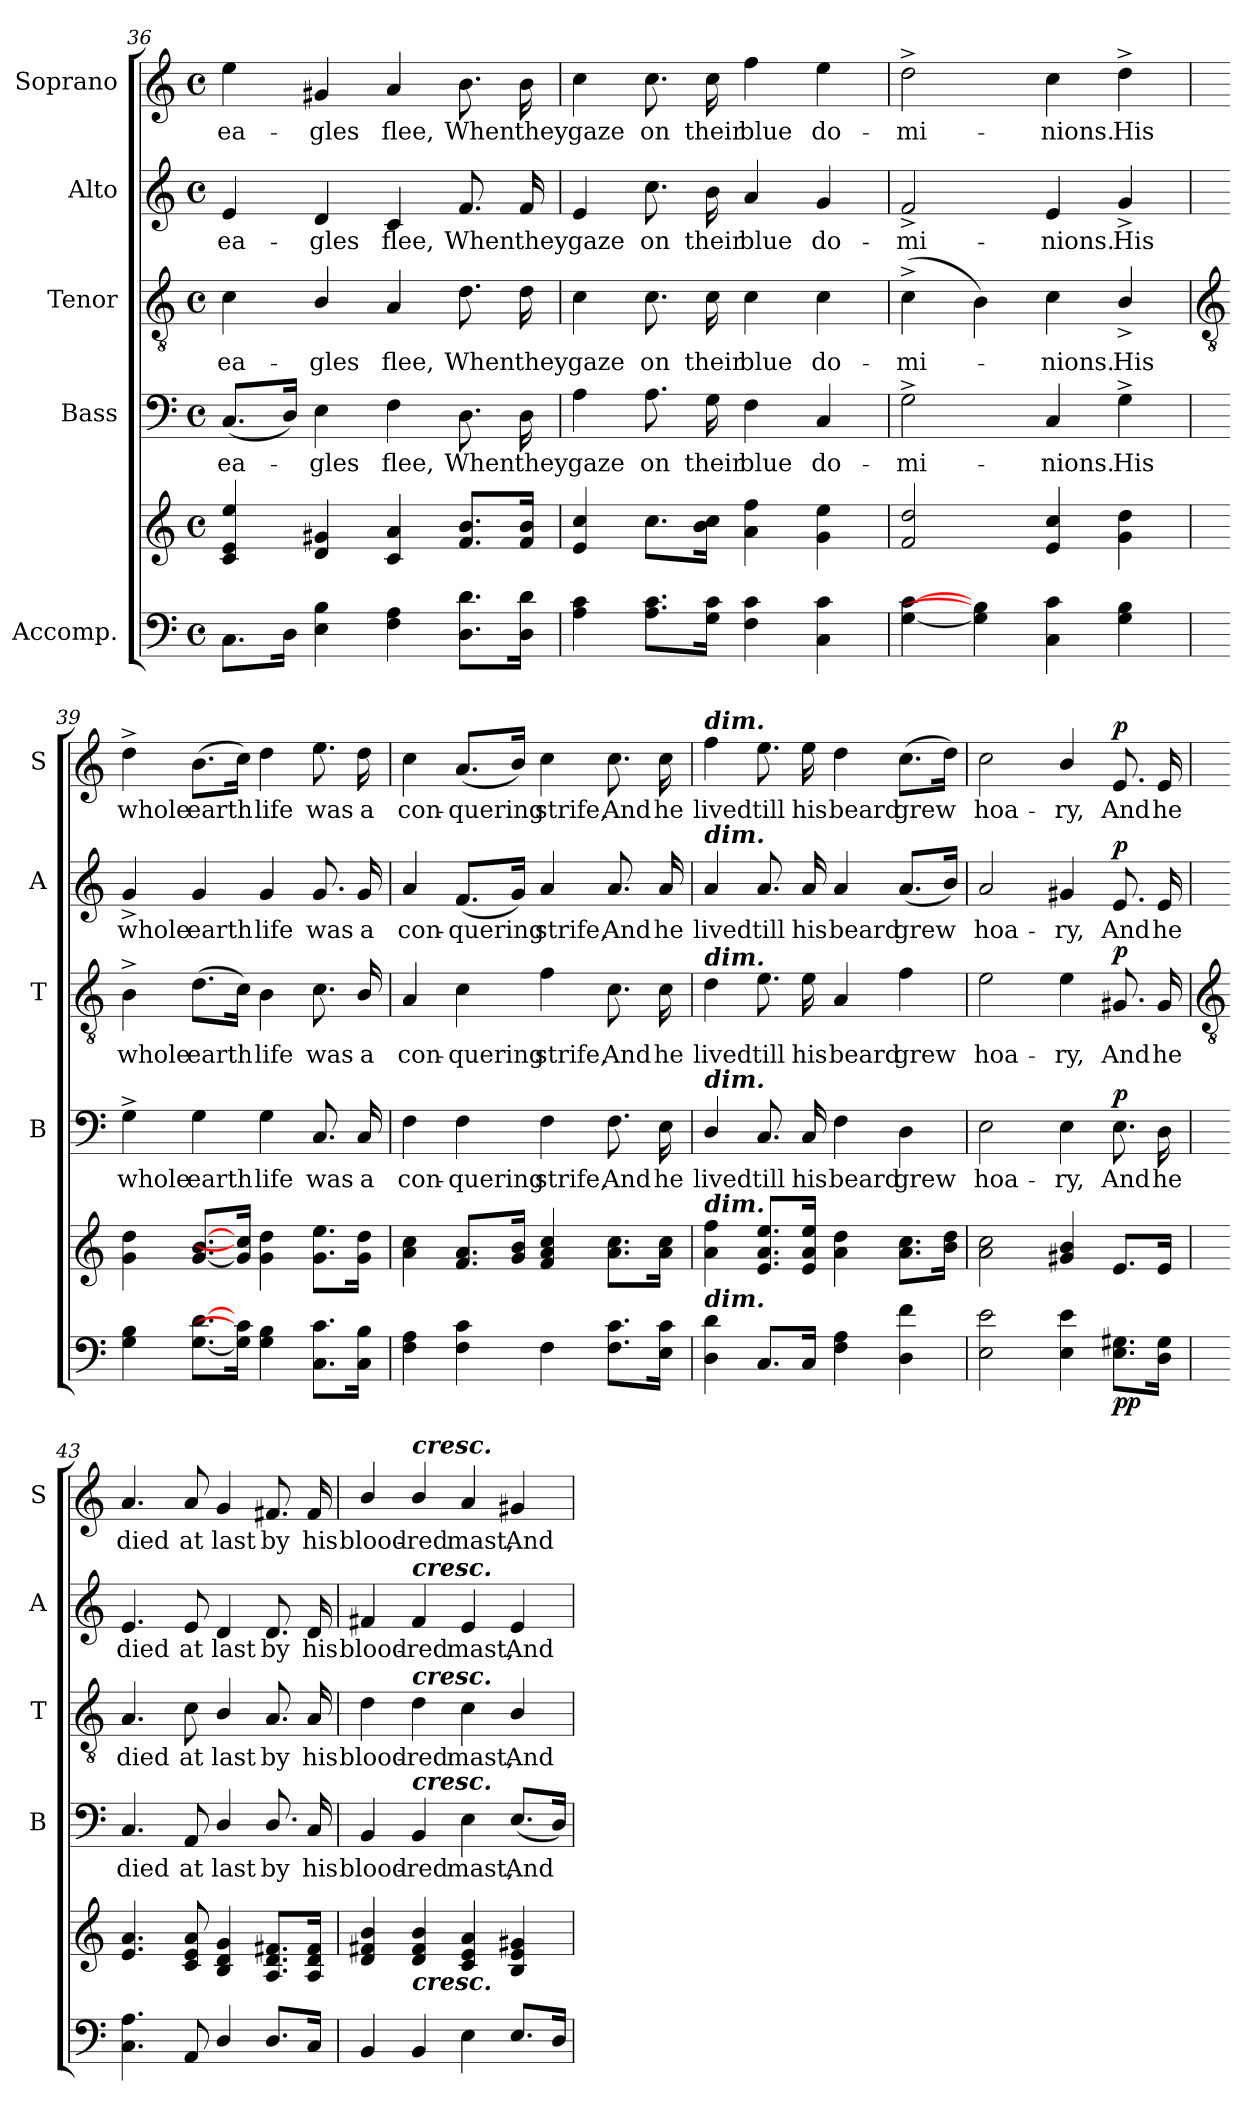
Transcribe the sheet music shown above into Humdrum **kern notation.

**kern	**kern	**dynam	**kern	**text	**dynam	**kern	**text	**dynam	**kern	**text	**dynam	**kern	**text	**dynam
*part5	*part5	*part5	*part4	*part4	*part4	*part3	*part3	*part3	*part2	*part2	*part2	*part1	*part1	*part1
*staff6	*staff5	*staff5/6	*staff4	*staff4	*staff4	*staff3	*staff3	*staff3	*staff2	*staff2	*staff2	*staff1	*staff1	*staff1
*I"Accomp.	*	*	*I"Bass	*	*	*I"Tenor	*	*	*I"Alto	*	*	*I"Soprano	*	*
*	*	*	*I'B	*	*	*I'T	*	*	*I'A	*	*	*I'S	*	*
*clefF4	*clefG2	*	*clefF4	*	*	*clefGv2	*	*	*clefG2	*	*	*clefG2	*	*
*k[]	*k[]	*	*k[]	*	*	*k[]	*	*	*k[]	*	*	*k[]	*	*
*C:	*C:	*	*C:	*	*	*C:	*	*	*C:	*	*	*C:	*	*
*M4/4	*M4/4	*	*M4/4	*	*	*M4/4	*	*	*M4/4	*	*	*M4/4	*	*
*met(c)	*met(c)	*	*met(c)	*	*	*met(c)	*	*	*met(c)	*	*	*met(c)	*	*
=36	=36	=36	=36	=36	=36	=36	=36	=36	=36	=36	=36	=36	=36	=36
!	!	!	!	!LO:LY:b	!	!	!LO:LY:b	!	!	!LO:LY:b	!	!	!LO:LY:b	!
8.C\L	4c 4e 4ee	.	(<8.CL	ea-	.	4c	ea-	.	4e	ea-	.	4ee	ea-	.
16D\J	.	.	16DJ)	.	.	.	.	.	.	.	.	.	.	.
!	!	!	!	!LO:LY:b	!	!	!LO:LY:b	!	!	!LO:LY:b	!	!	!LO:LY:b	!
4E 4B	4d 4g#X	.	4E	gles	.	4B/	-gles	.	4d	-gles	.	4g#X	-gles	.
!	!	!	!	!LO:LY:b	!	!	!LO:LY:b	!	!	!LO:LY:b	!	!	!LO:LY:b	!
4F 4A	4c 4a	.	4F	flee,	.	4A	flee,	.	4c	flee,	.	4a	flee,	.
!	!	!	!	!LO:LY:b	!	!	!LO:LY:b	!	!	!LO:LY:b	!	!	!LO:LY:b	!
8.D 8.dL	8.f 8.bL	.	8.D	When	.	8.d	When	.	8.f	When	.	8.b	When	.
!	!	!	!	!LO:LY:b	!	!	!LO:LY:b	!	!	!LO:LY:b	!	!	!LO:LY:b	!
16D 16dJ	16f 16bJ	.	16D	they	.	16d	they	.	16f	they	.	16b	they	.
=37	=37	=37	=37	=37	=37	=37	=37	=37	=37	=37	=37	=37	=37	=37
!	!	!	!	!LO:LY:b	!	!	!LO:LY:b	!	!	!LO:LY:b	!	!	!LO:LY:b	!
4A 4c	4e 4cc	.	4A	gaze	.	4c	gaze	.	4e	gaze	.	4cc	gaze	.
!	!	!	!	!LO:LY:b	!	!	!LO:LY:b	!	!	!LO:LY:b	!	!	!LO:LY:b	!
8.A 8.cL	8.ccL	.	8.A	on	.	8.c	on	.	8.cc	on	.	8.cc	on	.
!	!	!	!	!LO:LY:b	!	!	!LO:LY:b	!	!	!LO:LY:b	!	!	!LO:LY:b	!
16G 16cJ	16b 16ccJ	.	16G	their	.	16c	their	.	16b	their	.	16cc	their	.
!	!	!	!	!LO:LY:b	!	!	!LO:LY:b	!	!	!LO:LY:b	!	!	!LO:LY:b	!
4F 4c	4a 4ff	.	4F	blue	.	4c	blue	.	4a	blue	.	4ff	blue	.
!	!	!	!	!LO:LY:b	!	!	!LO:LY:b	!	!	!LO:LY:b	!	!	!LO:LY:b	!
4C 4c	4g 4ee	.	4C	do-	.	4c	do-	.	4g	do-	.	4ee	do-	.
=38	=38	=38	=38	=38	=38	=38	=38	=38	=38	=38	=38	=38	=38	=38
!	!	!	!	!LO:LY:b	!	!	!LO:LY:b	!	!	!LO:LY:b	!	!	!LO:LY:b	!
[4G [4c	2f 2dd	.	2G^	-mi-	.	(>4c^	-mi-	.	2f^	-mi-	.	2dd^	-mi-	.
4G] 4B]	.	.	.	.	.	4B)	.	.	.	.	.	.	.	.
!	!	!	!	!LO:LY:b	!	!	!LO:LY:b	!	!	!LO:LY:b	!	!	!LO:LY:b	!
4C 4c	4e 4cc	.	4C	-nions.	.	4c	nions.	.	4e	-nions.	.	4cc	-nions.	.
!	!	!	!	!LO:LY:b	!	!	!LO:LY:b	!	!	!LO:LY:b	!	!	!LO:LY:b	!
4G 4B	4g 4dd	.	4G^	His	.	4B^/	His	.	4g^	His	.	4dd^	His	.
!!LO:LB:g=z
=39	=39	=39	=39	=39	=39	=39	=39	=39	=39	=39	=39	=39	=39	=39
*	*	*	*	*	*	*clefGv2	*	*	*	*	*	*	*	*
!	!	!	!	!LO:LY:b	!	!	!LO:LY:b	!	!	!LO:LY:b	!	!	!LO:LY:b	!
4G 4B	4g 4dd	.	4G^	whole	.	4B^	whole	.	4g^	whole	.	4dd^	whole	.
!	!	!	!	!LO:LY:b	!	!	!LO:LY:b	!	!	!LO:LY:b	!	!	!LO:LY:b	!
[8.G [8.dL	[8.g [8.bL	.	4G	earth	.	(>8.dL	earth	.	4g	earth	.	(>8.bL	earth	.
16G] 16c]J	16g] 16cc]J	.	.	.	.	16cJ)	.	.	.	.	.	16ccJ)	.	.
!	!	!	!	!LO:LY:b	!	!	!LO:LY:b	!	!	!LO:LY:b	!	!	!LO:LY:b	!
4G 4B	4g 4dd	.	4G	life	.	4B	life	.	4g	life	.	4dd	life	.
!	!	!	!	!LO:LY:b	!	!	!LO:LY:b	!	!	!LO:LY:b	!	!	!LO:LY:b	!
8.C 8.cL	8.g 8.eeL	.	8.C	was	.	8.c	was	.	8.g	was	.	8.ee	was	.
!	!	!	!	!LO:LY:b	!	!	!LO:LY:b	!	!	!LO:LY:b	!	!	!LO:LY:b	!
16C 16BJ	16g 16ddJ	.	16C	a	.	16B/	a	.	16g	a	.	16dd	a	.
=40	=40	=40	=40	=40	=40	=40	=40	=40	=40	=40	=40	=40	=40	=40
!	!	!	!	!LO:LY:b	!	!	!LO:LY:b	!	!	!LO:LY:b	!	!	!LO:LY:b	!
4F 4A	4a 4cc	.	4F	con-	.	4A	con-	.	4a	con-	.	4cc	con-	.
!	!	!	!	!LO:LY:b	!	!	!LO:LY:b	!	!	!LO:LY:b	!	!	!LO:LY:b	!
4F 4c	8.f 8.aL	.	4F	-quering	.	4c	-quering	.	(<8.fL	-quering	.	(<8.aL	-quering	.
.	16g 16bJ	.	.	.	.	.	.	.	16gJ)	.	.	16bJ)	.	.
!	!	!	!	!LO:LY:b	!	!	!LO:LY:b	!	!	!LO:LY:b	!	!	!LO:LY:b	!
4F	4f 4a 4cc	.	4F	strife,	.	4f	strife,	.	4a	strife,	.	4cc	strife,	.
!	!	!	!	!LO:LY:b	!	!	!LO:LY:b	!	!	!LO:LY:b	!	!	!LO:LY:b	!
8.F 8.cL	8.a 8.ccL	.	8.F	And	.	8.c	And	.	8.a	And	.	8.cc	And	.
!	!	!	!	!LO:LY:b	!	!	!LO:LY:b	!	!	!LO:LY:b	!	!	!LO:LY:b	!
16E 16cJ	16a 16ccJ	.	16E	he	.	16c	he	.	16a	he	.	16cc	he	.
=41	=41	=41	=41	=41	=41	=41	=41	=41	=41	=41	=41	=41	=41	=41
!	!	!	!	!	!	!	!	!	!	!	!	!LO:TX:a:Bi:t=dim.	!	!
!	!	!	!	!	!	!	!	!	!LO:TX:a:Bi:t=dim.	!	!	!	!	!
!	!	!	!	!	!	!LO:TX:a:Bi:t=dim.	!	!	!	!	!	!	!	!
!	!	!	!LO:TX:a:Bi:t=dim.	!	!	!	!	!	!	!	!	!	!	!
!	!LO:TX:a:Bi:t=dim.	!	!	!	!	!	!	!	!	!	!	!	!	!
!LO:TX:a:Bi:t=dim.	!	!	!	!	!	!	!	!	!	!	!	!	!	!
!	!	!	!	!LO:LY:b	!	!	!LO:LY:b	!	!	!LO:LY:b	!	!	!LO:LY:b	!
4D\ 4d\	4a 4ff	.	4D/	lived	.	4d	lived	.	4a	lived	.	4ff	lived	.
!	!	!	!	!LO:LY:b	!	!	!LO:LY:b	!	!	!LO:LY:b	!	!	!LO:LY:b	!
8.CL	8.e 8.a 8.eeL	.	8.C	till	.	8.e	till	.	8.a	till	.	8.ee	till	.
!	!	!	!	!LO:LY:b	!	!	!LO:LY:b	!	!	!LO:LY:b	!	!	!LO:LY:b	!
16CJ	16e 16a 16eeJ	.	16C	his	.	16e	his	.	16a	his	.	16ee	his	.
!	!	!	!	!LO:LY:b	!	!	!LO:LY:b	!	!	!LO:LY:b	!	!	!LO:LY:b	!
4F 4A	4a 4dd	.	4F	beard	.	4A	beard	.	4a	beard	.	4dd	beard	.
!	!	!	!	!LO:LY:b	!	!	!LO:LY:b	!	!	!LO:LY:b	!	!	!LO:LY:b	!
4D 4f	8.a 8.ccL	.	4D	grew	.	4f	grew	.	(<8.aL	grew	.	(>8.ccL	grew	.
.	16b 16ddJ	.	.	.	.	.	.	.	16bJ)	.	.	16ddJ)	.	.
=42	=42	=42	=42	=42	=42	=42	=42	=42	=42	=42	=42	=42	=42	=42
!	!	!	!	!LO:LY:b	!	!	!LO:LY:b	!	!	!LO:LY:b	!	!	!LO:LY:b	!
2E 2e	2a 2cc	.	2E	hoa-	.	2e	hoa-	.	2a	hoa-	.	2cc	hoa-	.
!	!	!	!	!LO:LY:b	!	!	!LO:LY:b	!	!	!LO:LY:b	!	!	!LO:LY:b	!
4E 4e	4g#X 4b	.	4E	-ry,	.	4e	-ry,	.	4g#X	-ry,	.	4b/	-ry,	.
!	!	!LO:DY:b=2	!	!LO:LY:b	!	!	!LO:LY:b	!	!	!LO:LY:b	!	!	!LO:LY:b	!
!	!	!LO:DY:n=1:b	!	!	!LO:DY:b	!	!	!LO:DY:b	!	!	!LO:DY:b	!	!	!LO:DY:b
8.E 8.G#XL	8.eL	p p	8.E	And	p	8.G#X	And	p	8.e	And	p	8.e	And	p
!	!	!	!	!LO:LY:b	!	!	!LO:LY:b	!	!	!LO:LY:b	!	!	!LO:LY:b	!
16D 16G#J	16eJ	.	16D	he	.	16G#	he	.	16e	he	.	16e	he	.
!!LO:LB:g=z
=43	=43	=43	=43	=43	=43	=43	=43	=43	=43	=43	=43	=43	=43	=43
*	*	*	*	*	*	*clefGv2	*	*	*	*	*	*	*	*
!	!	!	!	!LO:LY:b	!	!	!LO:LY:b	!	!	!LO:LY:b	!	!	!LO:LY:b	!
4.C 4.A	4.e 4.a	.	4.C	died	.	4.A	died	.	4.e	died	.	4.a	died	.
!	!	!	!	!LO:LY:b	!	!	!LO:LY:b	!	!	!LO:LY:b	!	!	!LO:LY:b	!
8AA	8c 8e 8a	.	8AA	at	.	8c	at	.	8e	at	.	8a	at	.
!	!	!	!	!LO:LY:b	!	!	!LO:LY:b	!	!	!LO:LY:b	!	!	!LO:LY:b	!
4D/	4B 4d 4g	.	4D/	last	.	4B/	last	.	4d	last	.	4g	last	.
!	!	!	!	!LO:LY:b	!	!	!LO:LY:b	!	!	!LO:LY:b	!	!	!LO:LY:b	!
8.D/L	8.A 8.d 8.f#XL	.	8.D/	by	.	8.A	by	.	8.d	by	.	8.f#X	by	.
!	!	!	!	!LO:LY:b	!	!	!LO:LY:b	!	!	!LO:LY:b	!	!	!LO:LY:b	!
16CJ	16A 16d 16f#J	.	16C	his	.	16A	his	.	16d	his	.	16f#	his	.
=44	=44	=44	=44	=44	=44	=44	=44	=44	=44	=44	=44	=44	=44	=44
!	!	!	!	!LO:LY:b	!	!	!LO:LY:b	!	!	!LO:LY:b	!	!	!LO:LY:b	!
4BB	4d/ 4f#X/ 4b/	.	4BB	blood-	.	4d	blood-	.	4f#X/	blood-	.	4b/	blood-	.
!	!	!	!	!	!	!	!	!	!	!	!	!LO:TX:a:Bi:t=cresc.	!	!
!	!	!	!	!	!	!	!	!	!LO:TX:a:Bi:t=cresc.	!	!	!	!	!
!	!	!	!	!	!	!LO:TX:a:Bi:t=cresc.	!	!	!	!	!	!	!	!
!	!	!	!LO:TX:a:Bi:t=cresc.	!	!	!	!	!	!	!	!	!	!	!
!	!LO:TX:b:Bi:t=cresc.	!	!	!	!	!	!	!	!	!	!	!	!	!
!	!	!	!	!LO:LY:b	!	!	!LO:LY:b	!	!	!LO:LY:b	!	!	!LO:LY:b	!
4BB	4d/ 4f#/ 4b/	.	4BB	-red	.	4d	-red	.	4f#/	-red	.	4b/	-red	.
!	!	!	!	!LO:LY:b	!	!	!LO:LY:b	!	!	!LO:LY:b	!	!	!LO:LY:b	!
4E	4c 4e 4a	.	4E	mast,	.	4c	mast,	.	4e	mast,	.	4a	mast,	.
!	!	!	!	!LO:LY:b	!	!	!LO:LY:b	!	!	!LO:LY:b	!	!	!LO:LY:b	!
8.EL	4B 4e 4g#X	.	(>8.EL	And	.	4B/	And	.	4e	And	.	4g#X	And	.
16D/J	.	.	16D/J)	.	.	.	.	.	.	.	.	.	.	.
=	=	=	=	=	=	=	=	=	=	=	=	=	=	=
*-	*-	*-	*-	*-	*-	*-	*-	*-	*-	*-	*-	*-	*-	*-
